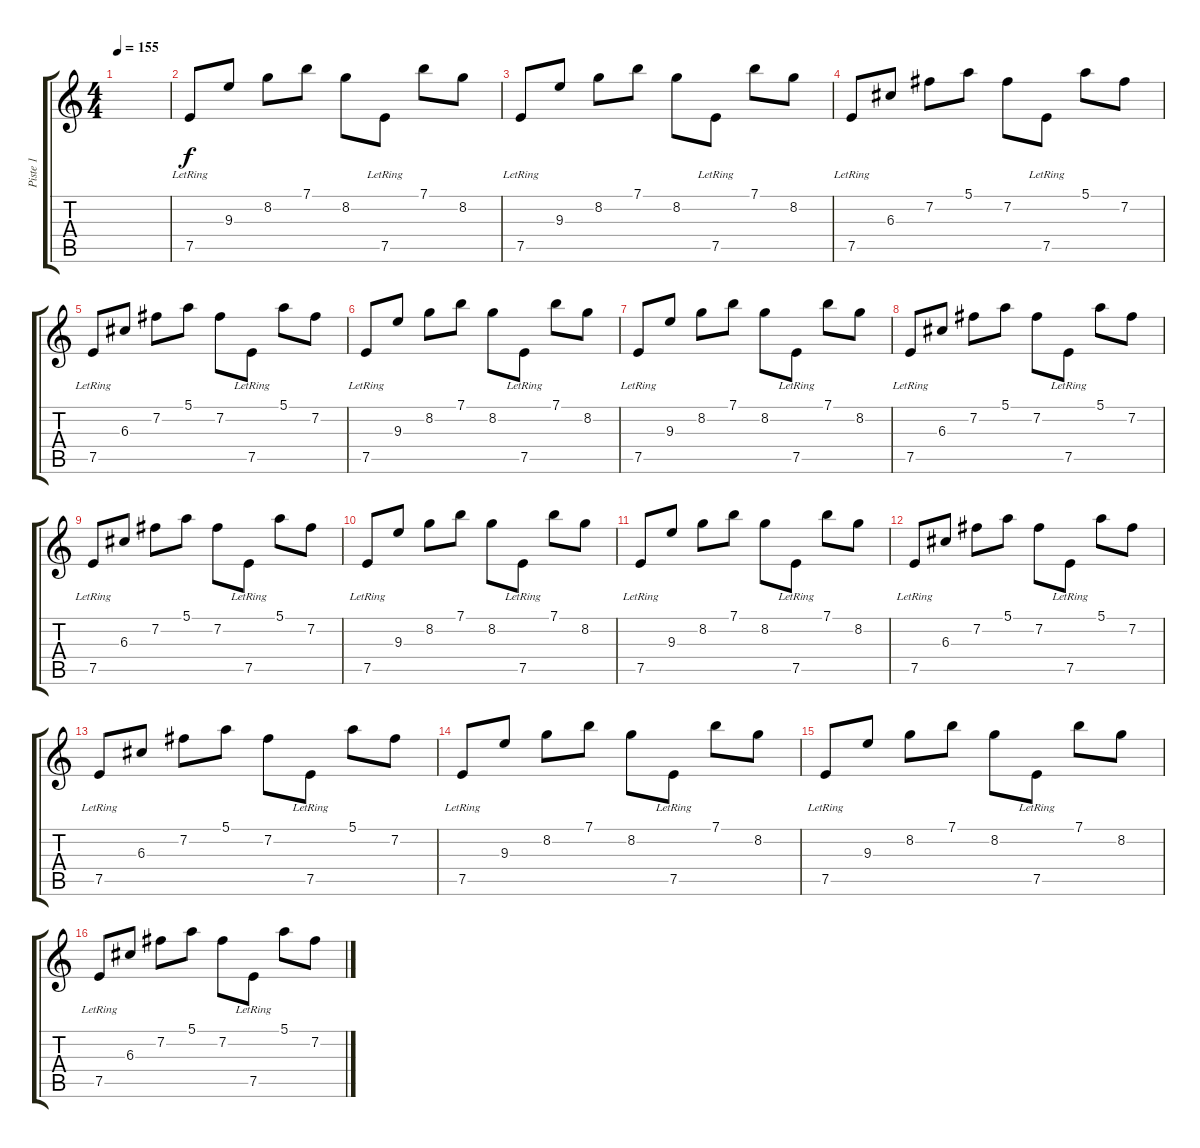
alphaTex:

\track ("Piste 1" "Piste 1") {instrument acousticguitarnylon}
\staff {score tabs}
\tuning (E4 B3 G3 D3 A2 E2) {hide}
\ts (4 4)
\tempo 155
\clef g2
\ks c
|
7.5{lr}.8 9.3.8 8.2.8 7.1.8 8.2.8 7.5{lr}.8 7.1.8 8.2.8 |
7.5{lr}.8 9.3.8 8.2.8 7.1.8 8.2.8 7.5{lr}.8 7.1.8 8.2.8 |
7.5{lr}.8 6.3.8 7.2.8 5.1.8 7.2.8 7.5{lr}.8 5.1.8 7.2.8 |
7.5{lr}.8 6.3.8 7.2.8 5.1.8 7.2.8 7.5{lr}.8 5.1.8 7.2.8 |
7.5{lr}.8 9.3.8 8.2.8 7.1.8 8.2.8 7.5{lr}.8 7.1.8 8.2.8 |
7.5{lr}.8 9.3.8 8.2.8 7.1.8 8.2.8 7.5{lr}.8 7.1.8 8.2.8 |
7.5{lr}.8 6.3.8 7.2.8 5.1.8 7.2.8 7.5{lr}.8 5.1.8 7.2.8 |
7.5{lr}.8 6.3.8 7.2.8 5.1.8 7.2.8 7.5{lr}.8 5.1.8 7.2.8 |
7.5{lr}.8 9.3.8 8.2.8 7.1.8 8.2.8 7.5{lr}.8 7.1.8 8.2.8 |
7.5{lr}.8 9.3.8 8.2.8 7.1.8 8.2.8 7.5{lr}.8 7.1.8 8.2.8 |
7.5{lr}.8 6.3.8 7.2.8 5.1.8 7.2.8 7.5{lr}.8 5.1.8 7.2.8 |
7.5{lr}.8 6.3.8 7.2.8 5.1.8 7.2.8 7.5{lr}.8 5.1.8 7.2.8 |
7.5{lr}.8 9.3.8 8.2.8 7.1.8 8.2.8 7.5{lr}.8 7.1.8 8.2.8 |
7.5{lr}.8 9.3.8 8.2.8 7.1.8 8.2.8 7.5{lr}.8 7.1.8 8.2.8 |
7.5{lr}.8 6.3.8 7.2.8 5.1.8 7.2.8 7.5{lr}.8 5.1.8 7.2.8
